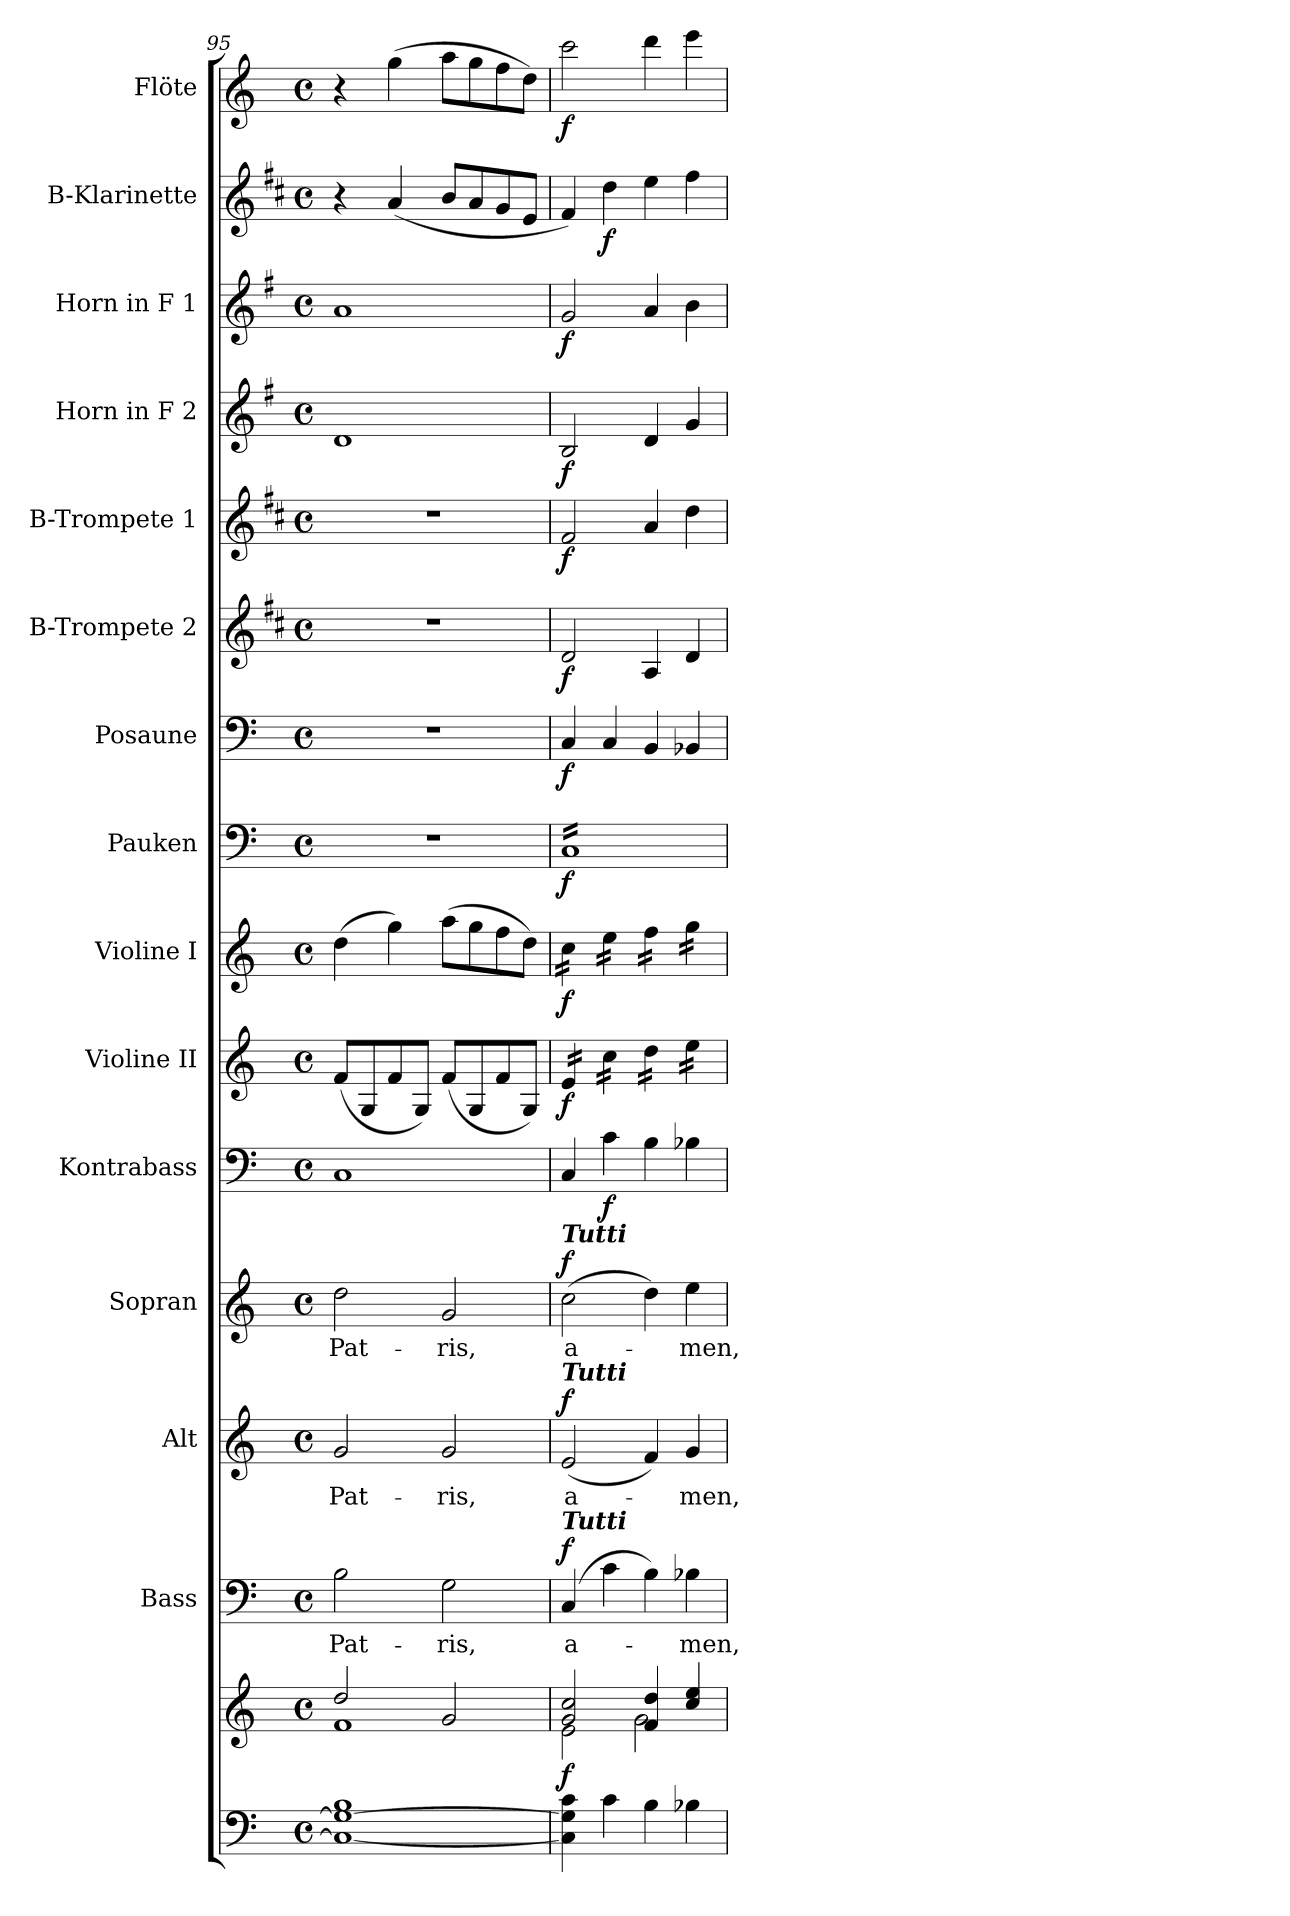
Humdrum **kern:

**kern	**kern	**dynam	**kern	**text	**dynam	**kern	**text	**dynam	**kern	**text	**dynam	**kern	**dynam	**kern	**dynam	**kern	**dynam	**kern	**dynam	**kern	**dynam	**kern	**dynam	**kern	**dynam	**kern	**dynam	**kern	**dynam	**kern	**dynam	**kern	**dynam
*part15	*part15	*part15	*part14	*part14	*part14	*part13	*part13	*part13	*part12	*part12	*part12	*part11	*part11	*part10	*part10	*part9	*part9	*part8	*part8	*part7	*part7	*part6	*part6	*part5	*part5	*part4	*part4	*part3	*part3	*part2	*part2	*part1	*part1
*staff16	*staff15	*staff15/16	*staff14	*staff14	*staff14	*staff13	*staff13	*staff13	*staff12	*staff12	*staff12	*staff11	*staff11	*staff10	*staff10	*staff9	*staff9	*staff8	*staff8	*staff7	*staff7	*staff6	*staff6	*staff5	*staff5	*staff4	*staff4	*staff3	*staff3	*staff2	*staff2	*staff1	*staff1
*	*	*	*I"Bass	*	*	*I"Alt	*	*	*I"Sopran	*	*	*I"Kontrabass	*	*I"Violine II	*	*I"Violine I	*	*I"Pauken	*	*I"Posaune	*	*I"B-Trompete 2	*	*I"B-Trompete 1	*	*I"Horn in F 2	*	*I"Horn in F 1	*	*I"B-Klarinette	*	*I"Flöte	*
*	*	*	*I'B.	*	*	*I'A.	*	*	*I'S.	*	*	*I'Kb.	*	*I'Vl. II	*	*I'Vl. I	*	*I'Pk.	*	*I'Pos.	*	*I'B Trp. 2	*	*I'B Trp. 1	*	*	*	*	*	*I'B Kl.	*	*I'Fl.	*
*clefF4	*clefG2	*	*clefF4	*	*	*clefG2	*	*	*clefG2	*	*	*clefF4	*	*clefG2	*	*clefG2	*	*clefF4	*	*clefF4	*	*clefG2	*	*clefG2	*	*clefG2	*	*clefG2	*	*clefG2	*	*clefG2	*
*	*	*	*	*	*	*	*	*	*	*	*	*ITrd7c12	*	*	*	*	*	*	*	*	*	*ITrd1c2	*	*ITrd1c2	*	*ITrd4c7	*	*ITrd4c7	*	*ITrd1c2	*	*	*
*k[]	*k[]	*	*k[]	*	*	*k[]	*	*	*k[]	*	*	*k[]	*	*k[]	*	*k[]	*	*k[]	*	*k[]	*	*k[]	*	*k[]	*	*k[]	*	*k[]	*	*k[]	*	*k[]	*
*C:	*C:	*	*C:	*	*	*C:	*	*	*C:	*	*	*C:	*	*C:	*	*C:	*	*C:	*	*C:	*	*C:	*	*C:	*	*C:	*	*C:	*	*C:	*	*C:	*
*M4/4	*M4/4	*	*M4/4	*	*	*M4/4	*	*	*M4/4	*	*	*M4/4	*	*M4/4	*	*M4/4	*	*M4/4	*	*M4/4	*	*M4/4	*	*M4/4	*	*M4/4	*	*M4/4	*	*M4/4	*	*M4/4	*
*met(c)	*met(c)	*	*met(c)	*	*	*met(c)	*	*	*met(c)	*	*	*met(c)	*	*met(c)	*	*met(c)	*	*met(c)	*	*met(c)	*	*met(c)	*	*met(c)	*	*met(c)	*	*met(c)	*	*met(c)	*	*met(c)	*
=95	=95	=95	=95	=95	=95	=95	=95	=95	=95	=95	=95	=95	=95	=95	=95	=95	=95	=95	=95	=95	=95	=95	=95	=95	=95	=95	=95	=95	=95	=95	=95	=95	=95
*	*^	*	*	*	*	*	*	*	*	*	*	*	*	*	*	*	*	*	*	*	*	*	*	*	*	*	*	*	*	*	*	*	*
!	!	!	!	!	!LO:LY:b	!	!	!LO:LY:b	!	!	!LO:LY:b	!	!	!	!	!	!	!	!	!	!	!	!	!	!	!	!	!	!	!	!	!	!	!
1C_ 1G_ 1B	2dd/	1f	.	2B\	Pat-	.	2g/	Pat-	.	2dd\	Pat-	.	1CC	.	(<8f/L	.	(>4dd\	.	1r	.	1r	.	1r	.	1r	.	1G	.	1d	.	4r	.	4r	.
.	.	.	.	.	.	.	.	.	.	.	.	.	.	.	8G/	.	.	.	.	.	.	.	.	.	.	.	.	.	.	.	.	.	.	.
.	.	.	.	.	.	.	.	.	.	.	.	.	.	.	8f/	.	4gg\)	.	.	.	.	.	.	.	.	.	.	.	.	.	(<4g/	.	(>4gg\	.
.	.	.	.	.	.	.	.	.	.	.	.	.	.	.	8G/J)	.	.	.	.	.	.	.	.	.	.	.	.	.	.	.	.	.	.	.
!	!	!	!	!	!LO:LY:b	!	!	!LO:LY:b	!	!	!LO:LY:b	!	!	!	!	!	!	!	!	!	!	!	!	!	!	!	!	!	!	!	!	!	!	!
.	2g/	.	.	2G\	-ris,	.	2g/	-ris,	.	2g/	-ris,	.	.	.	(<8f/L	.	(>8aa\L	.	.	.	.	.	.	.	.	.	.	.	.	.	8a/L	.	8aa\L	.
.	.	.	.	.	.	.	.	.	.	.	.	.	.	.	8G/	.	8gg\	.	.	.	.	.	.	.	.	.	.	.	.	.	8g/	.	8gg\	.
.	.	.	.	.	.	.	.	.	.	.	.	.	.	.	8f/	.	8ff\	.	.	.	.	.	.	.	.	.	.	.	.	.	8f/	.	8ff\	.
.	.	.	.	.	.	.	.	.	.	.	.	.	.	.	8G/J)	.	8dd\J)	.	.	.	.	.	.	.	.	.	.	.	.	.	8d/J	.	8dd\J)	.
=96	=96	=96	=96	=96	=96	=96	=96	=96	=96	=96	=96	=96	=96	=96	=96	=96	=96	=96	=96	=96	=96	=96	=96	=96	=96	=96	=96	=96	=96	=96	=96	=96	=96	=96
!	!	!	!	!	!	!	!	!	!	!LO:TX:a:Bi:t=Tutti	!	!	!	!	!	!	!	!	!	!	!	!	!	!	!	!	!	!	!	!	!	!	!	!
!	!	!	!	!	!	!	!LO:TX:a:Bi:t=Tutti	!	!	!	!	!	!	!	!	!	!	!	!	!	!	!	!	!	!	!	!	!	!	!	!	!	!	!
!	!	!	!	!LO:TX:a:Bi:t=Tutti	!	!	!	!	!	!	!	!	!	!	!	!	!	!	!	!	!	!	!	!	!	!	!	!	!	!	!	!	!	!
!	!	!	!LO:DY:b	!	!LO:LY:b	!LO:DY:a	!	!LO:LY:b	!LO:DY:a	!	!LO:LY:b	!LO:DY:a	!	!	!	!LO:DY:b	!	!LO:DY:b	!	!LO:DY:b	!	!LO:DY:b	!	!LO:DY:b	!	!LO:DY:b	!	!LO:DY:b	!	!LO:DY:b	!	!	!	!LO:DY:b
*	*	*	*	*	*	*	*	*	*	*	*	*	*	*	*tremolo	*	*	*	*	*	*	*	*	*	*	*	*	*	*	*	*	*	*	*
*	*	*	*	*	*	*	*	*	*	*	*	*	*	*	*	*	*tremolo	*	*	*	*	*	*	*	*	*	*	*	*	*	*	*	*	*
*	*	*	*	*	*	*	*	*	*	*	*	*	*	*	*	*	*	*	*tremolo	*	*	*	*	*	*	*	*	*	*	*	*	*	*	*
4C\] 4G\] 4c\	2g/ 2cc/	2e\	f	(4C/	a-	f	(<2e/	a-	f	(>2cc\	a-	f	4CC/	.	16e/LL	f	16cc\LL	f	16CLL	f	4C/	f	2c/	f	2e/	f	2E/	f	2c/	f	4e/)	.	2ccc\	f
.	.	.	.	.	.	.	.	.	.	.	.	.	.	.	16e/	.	16cc\	.	16C	.	.	.	.	.	.	.	.	.	.	.	.	.	.	.
.	.	.	.	.	.	.	.	.	.	.	.	.	.	.	16e/	.	16cc\	.	16C	.	.	.	.	.	.	.	.	.	.	.	.	.	.	.
.	.	.	.	.	.	.	.	.	.	.	.	.	.	.	16e/JJ	.	16cc\JJ	.	16C	.	.	.	.	.	.	.	.	.	.	.	.	.	.	.
!	!	!	!	!	!	!	!	!	!	!	!	!	!	!LO:DY:b	!	!	!	!	!	!	!	!	!	!	!	!	!	!	!	!	!	!LO:DY:b	!	!
4c\	.	.	.	4c\	.	.	.	.	.	.	.	.	4C\	f	16cc\LL	.	16ee\LL	.	16C	.	4C/	.	.	.	.	.	.	.	.	.	4cc\	f	.	.
.	.	.	.	.	.	.	.	.	.	.	.	.	.	.	16cc\	.	16ee\	.	16C	.	.	.	.	.	.	.	.	.	.	.	.	.	.	.
.	.	.	.	.	.	.	.	.	.	.	.	.	.	.	16cc\	.	16ee\	.	16C	.	.	.	.	.	.	.	.	.	.	.	.	.	.	.
.	.	.	.	.	.	.	.	.	.	.	.	.	.	.	16cc\JJ	.	16ee\JJ	.	16C	.	.	.	.	.	.	.	.	.	.	.	.	.	.	.
4B\	4f/ 4dd/	2g\	.	4B\)	.	.	4f/)	.	.	4dd\)	.	.	4BB\	.	16dd\LL	.	16ff\LL	.	16C	.	4BB/	.	4G/	.	4g/	.	4G/	.	4d/	.	4dd\	.	4ddd\	.
.	.	.	.	.	.	.	.	.	.	.	.	.	.	.	16dd\	.	16ff\	.	16C	.	.	.	.	.	.	.	.	.	.	.	.	.	.	.
.	.	.	.	.	.	.	.	.	.	.	.	.	.	.	16dd\	.	16ff\	.	16C	.	.	.	.	.	.	.	.	.	.	.	.	.	.	.
.	.	.	.	.	.	.	.	.	.	.	.	.	.	.	16dd\JJ	.	16ff\JJ	.	16C	.	.	.	.	.	.	.	.	.	.	.	.	.	.	.
!	!	!	!	!	!LO:LY:b	!	!	!LO:LY:b	!	!	!LO:LY:b	!	!	!	!	!	!	!	!	!	!	!	!	!	!	!	!	!	!	!	!	!	!	!
4B-X\	4cc/ 4ee/	.	.	4B-X\	-men,	.	4g/	-men,	.	4ee\	-men,	.	4BB-X\	.	16ee\LL	.	16gg\LL	.	16C	.	4BB-X/	.	4c/	.	4cc\	.	4c/	.	4e\	.	4ee\	.	4eee\	.
.	.	.	.	.	.	.	.	.	.	.	.	.	.	.	16ee\	.	16gg\	.	16C	.	.	.	.	.	.	.	.	.	.	.	.	.	.	.
.	.	.	.	.	.	.	.	.	.	.	.	.	.	.	16ee\	.	16gg\	.	16C	.	.	.	.	.	.	.	.	.	.	.	.	.	.	.
.	.	.	.	.	.	.	.	.	.	.	.	.	.	.	16ee\JJ	.	16gg\JJ	.	16CJJ	.	.	.	.	.	.	.	.	.	.	.	.	.	.	.
*	*	*	*	*	*	*	*	*	*	*	*	*	*	*	*	*	*	*	*Xtremolo	*	*	*	*	*	*	*	*	*	*	*	*	*	*	*
*	*	*	*	*	*	*	*	*	*	*	*	*	*	*	*	*	*Xtremolo	*	*	*	*	*	*	*	*	*	*	*	*	*	*	*	*	*
*	*	*	*	*	*	*	*	*	*	*	*	*	*	*	*Xtremolo	*	*	*	*	*	*	*	*	*	*	*	*	*	*	*	*	*	*	*
*	*v	*v	*	*	*	*	*	*	*	*	*	*	*	*	*	*	*	*	*	*	*	*	*	*	*	*	*	*	*	*	*	*	*	*
=	=	=	=	=	=	=	=	=	=	=	=	=	=	=	=	=	=	=	=	=	=	=	=	=	=	=	=	=	=	=	=	=	=
*-	*-	*-	*-	*-	*-	*-	*-	*-	*-	*-	*-	*-	*-	*-	*-	*-	*-	*-	*-	*-	*-	*-	*-	*-	*-	*-	*-	*-	*-	*-	*-	*-	*-
